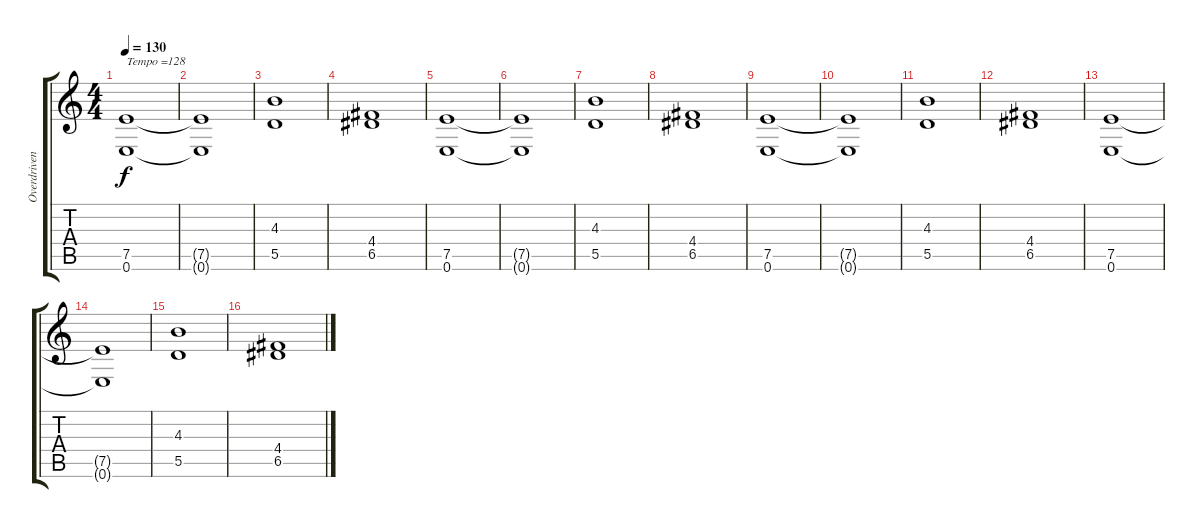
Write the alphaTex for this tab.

\track ("Overdriven Guitar I" "Overdriven") {instrument overdrivenguitar}
\staff {score tabs}
\tuning (E4 B3 G3 D3 A2 E2) {hide}
\ts (4 4)
\tempo 130
\clef g2
\ks c
(7.5 0.6).1{txt "Tempo =128" dy f volume 0 instrument overdrivenguitar} |
(7.5{t} 0.6{t}).1{volume 1} |
(4.3 5.5).1 |
(4.4 6.5).1{volume 2} |
(7.5 0.6).1 |
(7.5{t} 0.6{t}).1 |
(4.3 5.5).1{volume 3} |
(4.4 6.5).1 |
(7.5 0.6).1 |
(7.5{t} 0.6{t}).1{volume 4} |
(4.3 5.5).1 |
(4.4 6.5).1 |
(7.5 0.6).1{volume 7} |
(7.5{t} 0.6{t}).1 |
(4.3 5.5).1{volume 8} |
(4.4 6.5).1
